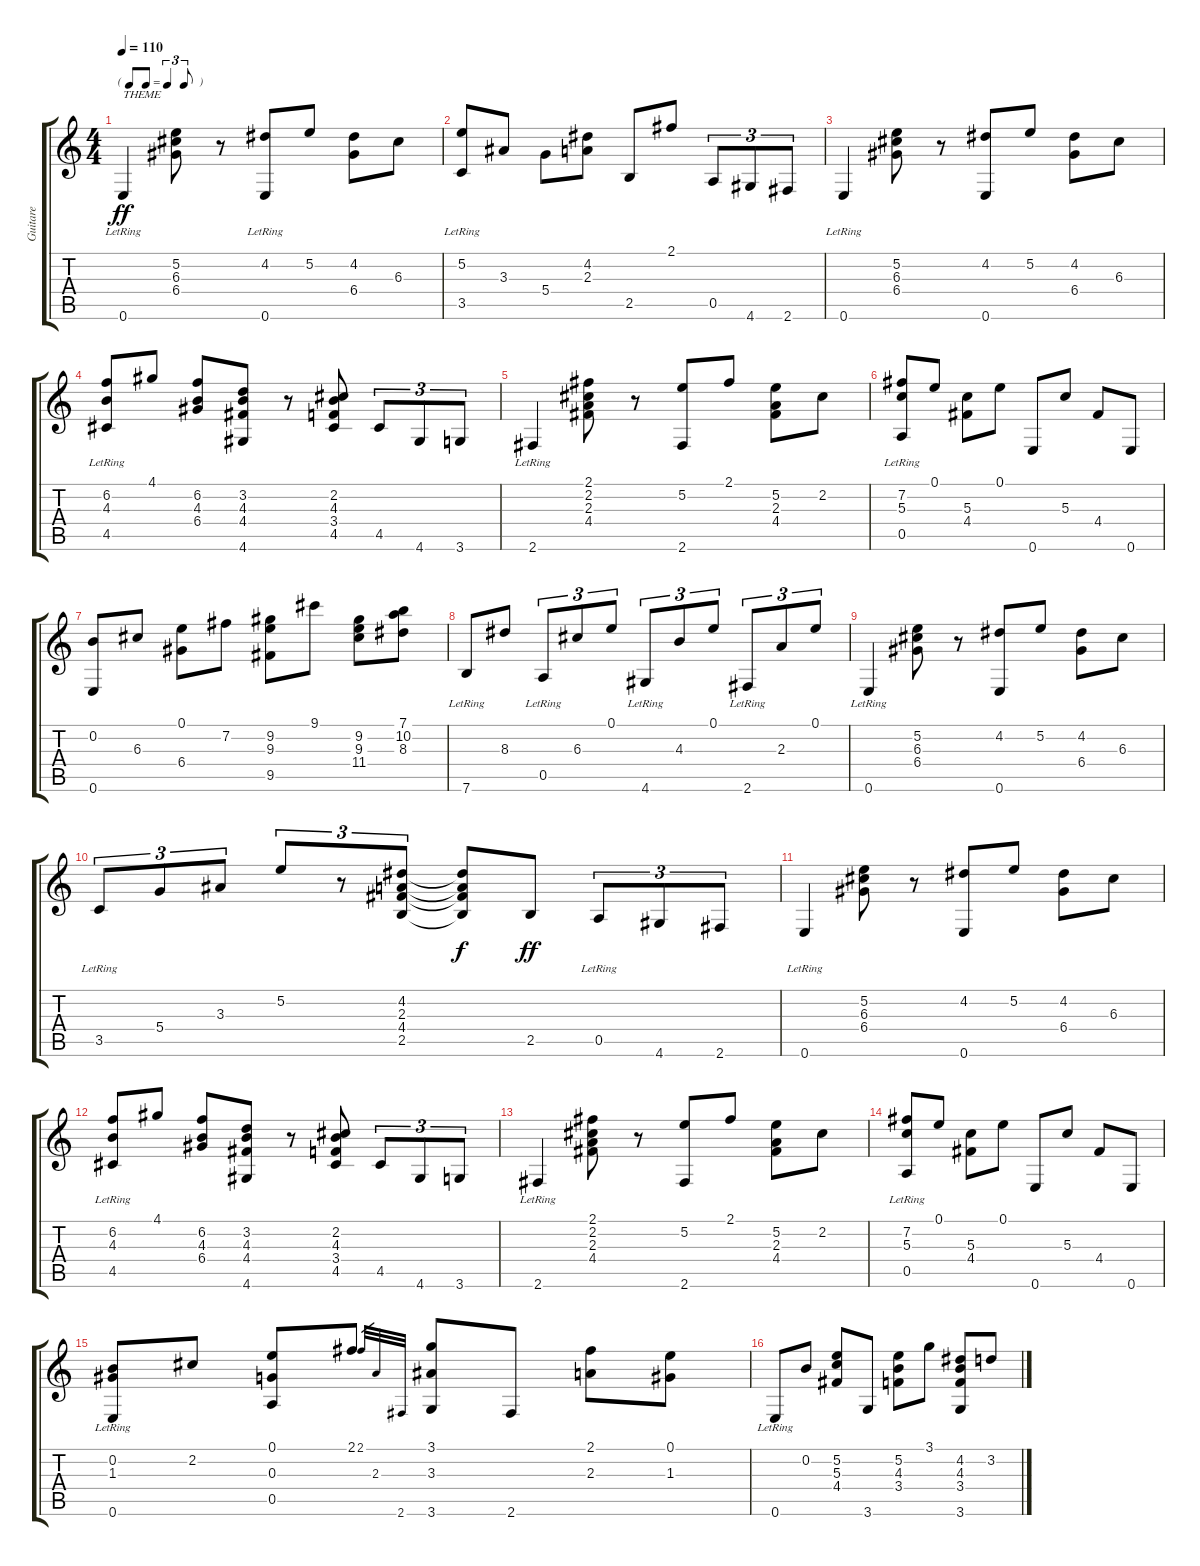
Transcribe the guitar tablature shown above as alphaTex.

\track ("Guitare" "Guitare") {instrument electricbassfinger}
\staff {score tabs}
\tuning (E4 B3 G3 D3 A2 E2) {hide}
\ts (4 4)
\tf triplet8th
\tempo 110
\clef g2
\ks c
0.6{lr}.4{txt "THEME" dy ff instrument electricbassfinger} (5.2 6.3 6.4).8 r.8 (4.2 0.6{lr}).8 5.2.8 (4.2 6.4).8 6.3.8 |
(5.2 3.5{lr}).8 3.3.8 5.4.8 (4.2 2.3).8 2.5.8 2.1.8 0.5.8{tu (3 2)} 4.6.8{tu (3 2)} 2.6.8{tu (3 2)} |
0.6{lr}.4 (5.2 6.3 6.4).8 r.8 (4.2 0.6).8 5.2.8 (4.2 6.4).8 6.3.8 |
(6.2 4.3 4.5{lr}).8 4.1.8 (6.2 4.3 6.4).8 (3.2 4.3 4.4 4.6).8 r.8 (2.2 4.3 3.4 4.5).8 4.5.8{tu (3 2)} 4.6.8{tu (3 2)} 3.6.8{tu (3 2)} |
2.6{lr}.4 (2.1 2.2 2.3 4.4).8 r.8 (5.2 2.6).8 2.1.8 (5.2 2.3 4.4).8 2.2.8 |
(7.2 5.3 0.5{lr}).8 0.1.8 (5.3 4.4).8 0.1.8 0.6.8 5.3.8 4.4.8 0.6.8 |
(0.2 0.6).8 6.3.8 (0.1 6.4).8 7.2.8 (9.2 9.3 9.5).8 9.1.8 (9.2 9.3 11.4).8 (7.1 10.2 8.3).8 |
7.6{lr}.8 8.3.8 0.5{lr}.8{tu (3 2)} 6.3.8{tu (3 2)} 0.1.8{tu (3 2)} 4.6{lr}.8{tu (3 2)} 4.3.8{tu (3 2)} 0.1.8{tu (3 2)} 2.6{lr}.8{tu (3 2)} 2.3.8{tu (3 2)} 0.1.8{tu (3 2)} |
0.6{lr}.4 (5.2 6.3 6.4).8 r.8 (4.2 0.6).8 5.2.8 (4.2 6.4).8 6.3.8 |
3.5{lr}.8{tu (3 2)} 5.4.8{tu (3 2)} 3.3.8{tu (3 2)} 5.2.8{tu (3 2)} r.8{tu (3 2)} (4.2 2.3 4.4 2.5).8{tu (3 2)} (4.2{t} 2.3{t} 4.4{t} 2.5{t}).8{dy f} 2.5.8{dy ff} 0.5{lr}.8{tu (3 2)} 4.6.8{tu (3 2)} 2.6.8{tu (3 2)} |
0.6{lr}.4 (5.2 6.3 6.4).8 r.8 (4.2 0.6).8 5.2.8 (4.2 6.4).8 6.3.8 |
(6.2 4.3 4.5{lr}).8 4.1.8 (6.2 4.3 6.4).8 (3.2 4.3 4.4 4.6).8 r.8 (2.2 4.3 3.4 4.5).8 4.5.8{tu (3 2)} 4.6.8{tu (3 2)} 3.6.8{tu (3 2)} |
2.6{lr}.4 (2.1 2.2 2.3 4.4).8 r.8 (5.2 2.6).8 2.1.8 (5.2 2.3 4.4).8 2.2.8 |
(7.2 5.3 0.5{lr}).8 0.1.8 (5.3 4.4).8 0.1.8 0.6.8 5.3.8 4.4.8 0.6.8 |
(0.2 1.3 0.6{lr}).8 2.2.8 (0.1 0.3 0.5).8 2.1.8 2.1.32{gr} 2.3.32{gr} 2.6.32{gr} (3.1 3.3 3.6).8 2.6.8 (2.1 2.3).8 (0.1 1.3).8 |
0.6{lr}.8 0.2.8 (5.2 5.3 4.4).8 3.6.8 (5.2 4.3 3.4).8 3.1.8 (4.2 4.3 3.4 3.6).8 3.2.8
